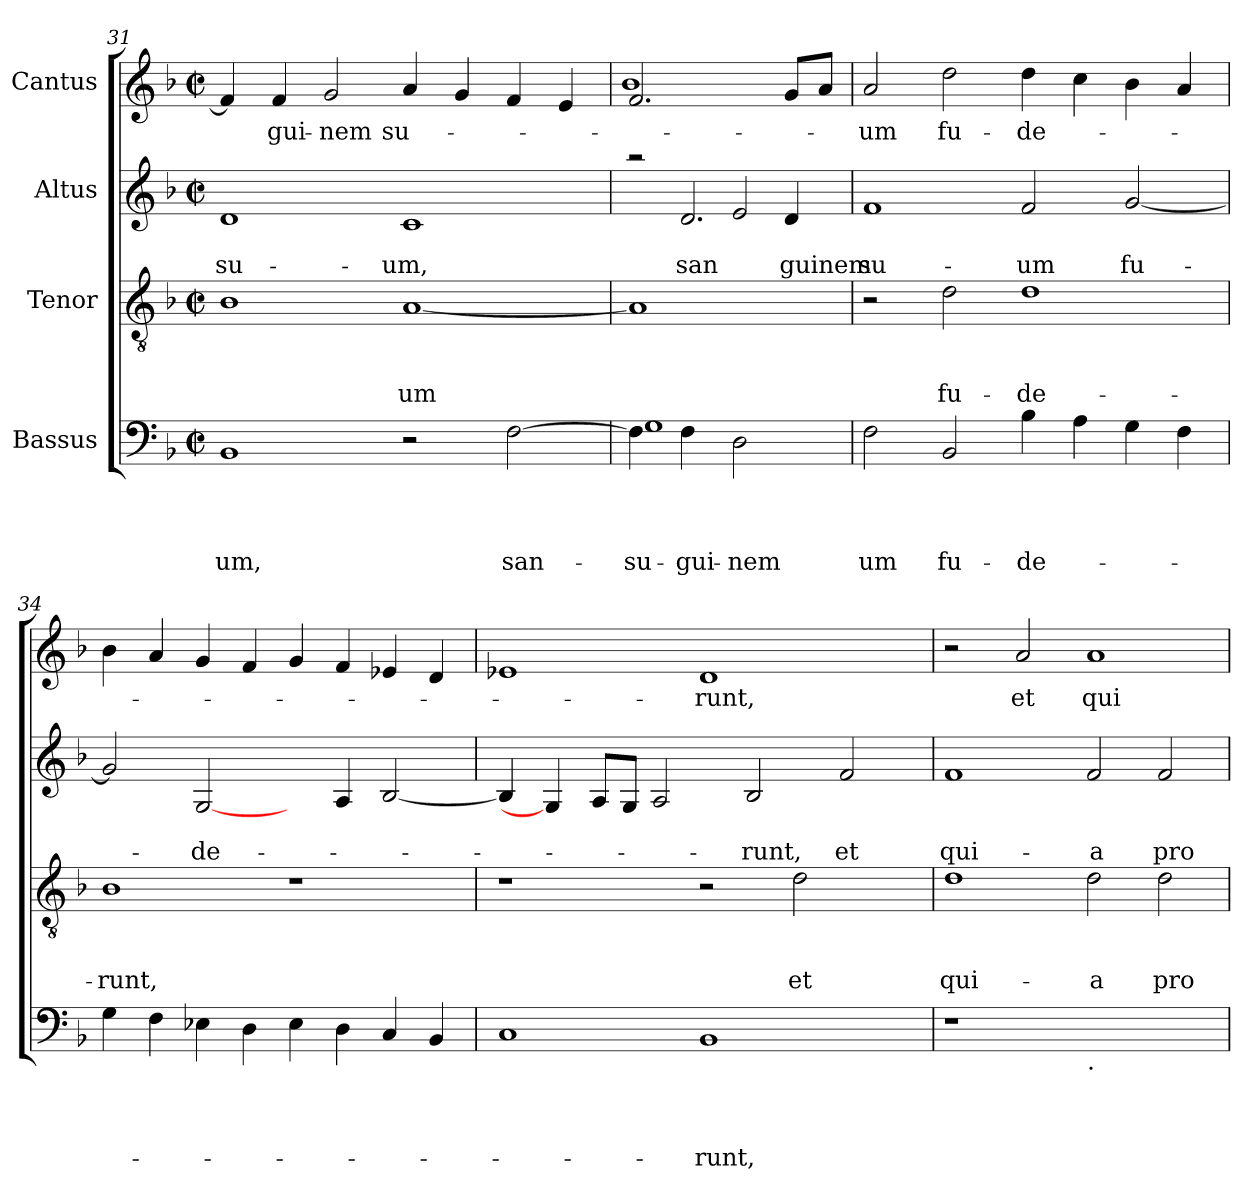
**kern	**text	**text	**text	**text	**kern	**text	**text	**text	**kern	**text	**text	**kern	**text
*part4	*part4	*part4	*part4	*part4	*part3	*part3	*part3	*part3	*part2	*part2	*part2	*part1	*part1
*staff4	*staff4	*staff4	*staff4	*staff4	*staff3	*staff3	*staff3	*staff3	*staff2	*staff2	*staff2	*staff1	*staff1
*I"Bassus	*	*	*	*	*I"Tenor	*	*	*	*I"Altus	*	*	*I"Cantus	*
*clefF4	*	*	*	*	*clefGv2	*	*	*	*clefG2	*	*	*clefG2	*
*k[b-]	*	*	*	*	*k[b-]	*	*	*	*k[b-]	*	*	*k[b-]	*
*F:	*	*	*	*	*F:	*	*	*	*F:	*	*	*F:	*
*M2/2	*	*	*	*	*M2/2	*	*	*	*M2/2	*	*	*M2/2	*
*met(c|)	*	*	*	*	*met(c|)	*	*	*	*met(c|)	*	*	*met(c|)	*
=31	=31	=31	=31	=31	=31	=31	=31	=31	=31	=31	=31	=31	=31
!	!	!	!	!LO:LY:b	!	!	!	!	!	!	!LO:LY:b	!	!
1BB-	.	.	.	-um,	1B-	.	.	.	1d	.	su-	4f/]	.
!	!	!	!	!	!	!	!	!	!	!	!	!	!LO:LY:b
.	.	.	.	.	.	.	.	.	.	.	.	4f/	-gui-
!	!	!	!	!	!	!	!	!	!	!	!	!	!LO:LY:b:rj
.	.	.	.	.	.	.	.	.	.	.	.	2g/	-nem
!	!	!	!	!	!	!	!	!LO:LY:b	!	!	!LO:LY:b	!	!LO:LY:b
2r	.	.	.	.	[<1A	.	.	-um	1c	.	-um,	4a/	su-
.	.	.	.	.	.	.	.	.	.	.	.	4g/	.
!	!	!	!	!LO:LY:b	!	!	!	!	!	!	!	!	!
[>2F\	.	.	.	san-	.	.	.	.	.	.	.	4f/	.
.	.	.	.	.	.	.	.	.	.	.	.	4e/	.
=32	=32	=32	=32	=32	=32	=32	=32	=32	=32	=32	=32	=32	=32
*^	*	*	*	*	*	*	*	*	*	*	*	*	*
!	!	!	!	!	!LO:LY:b	!	!	!	!	!	!	!	!	!
*	*	*	*	*	*	*	*	*	*	*^	*	*	*^	*
*	*	*	*	*	*	*	*	*	*	*	*^	*	*	*	*	*
4F\]	1G	.	.	.	su-	1A]	.	.	.	2raa	4ryy	2.ryy	.	.	2.f/	1b-	.
!	!	!	!	!	!LO:LY:b	!	!	!	!	!	!	!	!	!LO:LY:b	!	!	!
4F\	.	.	.	.	-gui-	.	.	.	.	.	2.d/	.	.	san-	.	.	.
!	!	!	!	!	!LO:LY:b:rj	!	!	!	!	!	!	!	!	!	!	!	!
2D\	.	.	.	.	-nem	.	.	.	.	2e/	.	.	.	.	.	.	.
!	!	!	!	!	!	!	!	!	!	!	!	!	!	!LO:LY:b	!	!	!
.	.	.	.	.	.	.	.	.	.	.	.	4d/	.	-guinem	8g/L	.	.
.	.	.	.	.	.	.	.	.	.	.	.	.	.	.	8a/J	.	.
*	*	*	*	*	*	*	*	*	*	*v	*v	*v	*	*	*	*	*
*v	*v	*	*	*	*	*	*	*	*	*	*	*	*v	*v	*
!!LO:LB:g=z
=33	=33	=33	=33	=33	=33	=33	=33	=33	=33	=33	=33	=33	=33
!	!	!	!	!LO:LY:b	!	!	!	!	!	!	!LO:LY:b	!	!LO:LY:b
2F\	.	.	.	-um	2r	.	.	.	1f	.	su-	2a/	-um
!	!	!	!	!LO:LY:b	!	!	!	!LO:LY:b	!	!	!	!	!LO:LY:b
2BB-/	.	.	.	fu-	2d\	.	.	fu-	.	.	.	2dd\	fu-
!	!	!	!	!LO:LY:b	!	!	!	!LO:LY:b	!	!	!LO:LY:b	!	!LO:LY:b
4B-\	.	.	.	-de-	1d	.	.	-de-	2f/	.	-um	4dd\	-de-
4A\	.	.	.	.	.	.	.	.	.	.	.	4cc\	.
!	!	!	!	!	!	!	!	!	!	!	!LO:LY:b	!	!
4G\	.	.	.	.	.	.	.	.	[<2g/	.	fu-	4b-\	.
4F\	.	.	.	.	.	.	.	.	.	.	.	4a/	.
=34	=34	=34	=34	=34	=34	=34	=34	=34	=34	=34	=34	=34	=34
!	!	!	!	!	!	!	!	!LO:LY:b	!	!	!	!	!
4G\	.	.	.	.	1B-	.	.	-runt,	2g/]	.	.	4b-\	.
4F\	.	.	.	.	.	.	.	.	.	.	.	4a/	.
!	!	!	!	!	!	!	!	!	!	!	!LO:LY:b	!	!
4E-X\	.	.	.	.	.	.	.	.	[2G/	.	-de-	4g/	.
4D\	.	.	.	.	.	.	.	.	.	.	.	4f/	.
4E-\	.	.	.	.	1r	.	.	.	4ryy	.	.	4g/	.
4D\	.	.	.	.	.	.	.	.	4A/	.	.	4f/	.
4C/	.	.	.	.	.	.	.	.	[<2B-/	.	.	4e-X/	.
4BB-/	.	.	.	.	.	.	.	.	.	.	.	4d/	.
=35	=35	=35	=35	=35	=35	=35	=35	=35	=35	=35	=35	=35	=35
1C	.	.	.	.	1r	.	.	.	4B-/]	.	.	1e-X	.
.	.	.	.	.	.	.	.	.	4G/]	.	.	.	.
.	.	.	.	.	.	.	.	.	8A/L	.	.	.	.
.	.	.	.	.	.	.	.	.	8G/J	.	.	.	.
.	.	.	.	.	.	.	.	.	2A/	.	.	.	.
!	!	!	!	!LO:LY:b	!	!	!	!	!	!	!	!	!LO:LY:b
1BB-	.	.	.	-runt,	2r	.	.	.	.	.	.	1d	-runt,
!	!	!	!	!	!	!	!	!	!	!	!LO:LY:b	!	!
.	.	.	.	.	.	.	.	.	2B-/	.	-runt,	.	.
!	!	!	!	!	!	!	!	!LO:LY:b	!	!	!	!	!
.	.	.	.	.	2d\	.	.	et	.	.	.	.	.
!	!	!	!	!	!	!	!	!	!	!	!LO:LY:b	!	!
.	.	.	.	.	.	.	.	.	2f/	.	et	.	.
4ryy	.	.	.	.	4ryy	.	.	.	.	.	.	4ryy	.
=36	=36	=36	=36	=36	=36	=36	=36	=36	=36	=36	=36	=36	=36
!	!	!	!	!	!	!	!	!LO:LY:b	!	!	!LO:LY:b	!	!
1r	.	.	.	.	1d	.	.	qui-	1f	.	qui-	2r	.
!	!	!	!	!	!	!	!	!	!	!	!	!	!LO:LY:b
.	.	.	.	.	.	.	.	.	.	.	.	2a/	et
!LO:TX:b:t=.	!	!	!	!	!	!	!	!	!	!	!	!	!
!	!	!	!	!	!	!	!	!LO:LY:b	!	!	!LO:LY:b	!	!LO:LY:b
1ryy	.	.	.	.	2d\	.	.	-a	2f/	.	-a	1a	qui-
!	!	!	!	!	!	!	!	!LO:LY:b	!	!	!LO:LY:b	!	!
.	.	.	.	.	2d\	.	.	pro	2f/	.	pro	.	.
=	=	=	=	=	=	=	=	=	=	=	=	=	=
*-	*-	*-	*-	*-	*-	*-	*-	*-	*-	*-	*-	*-	*-
